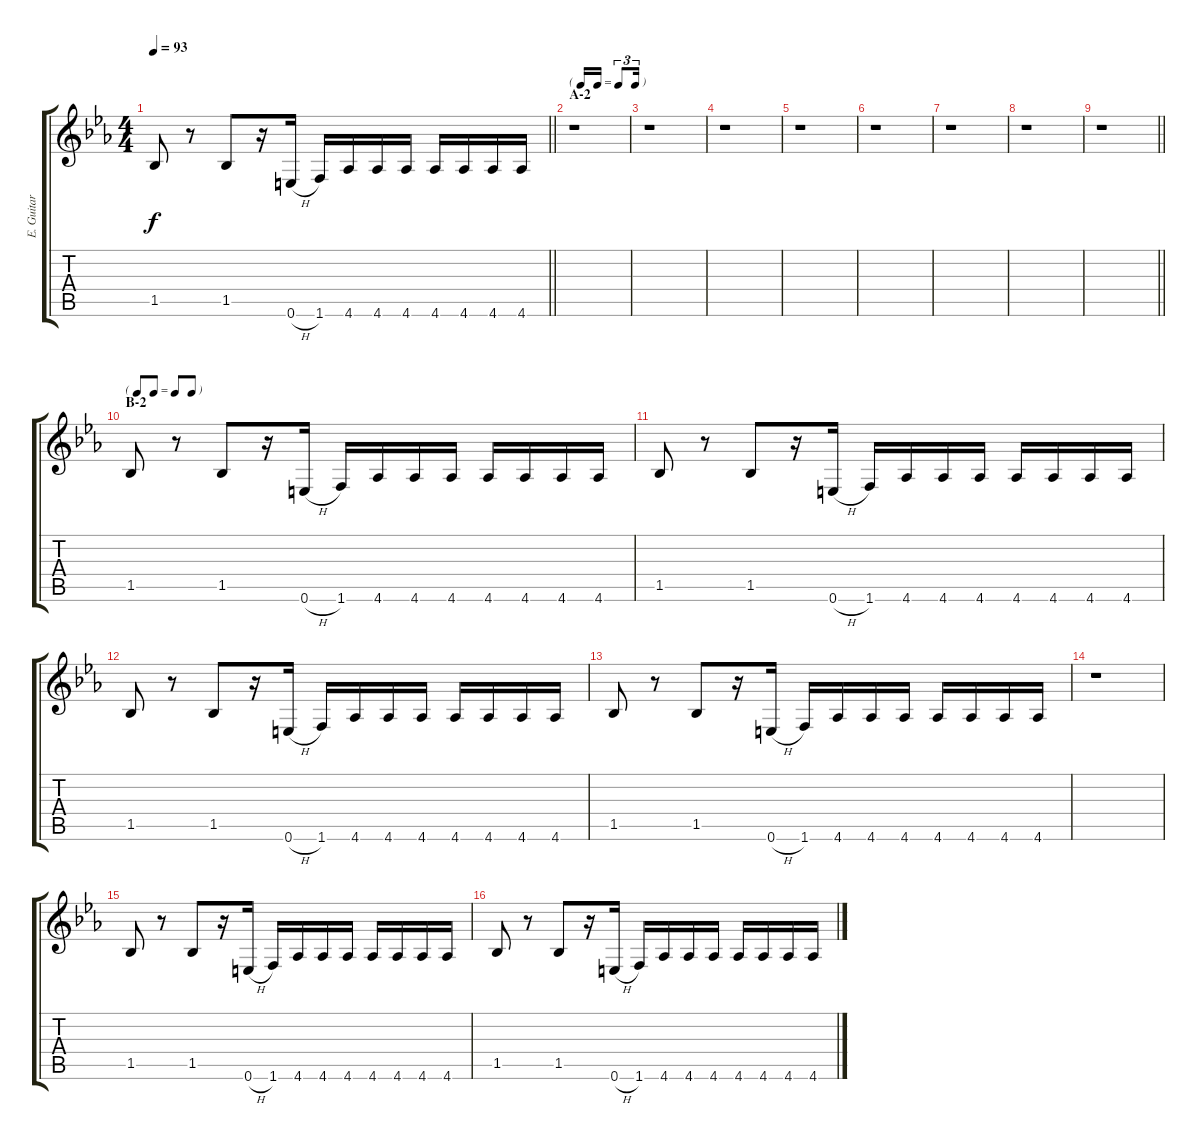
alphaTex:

\track ("E. Guitar III" "E. Guitar ") {instrument overdrivenguitar}
\staff {score tabs}
\tuning (E4 B3 G3 D3 A2 E2) {hide}
\ts (4 4)
\tempo 93
\clef g2
\barLineRight lightlight
\ks eb
1.5.8{dy f} r.8 1.5.8 r.16 0.6{h}.16 1.6.16 4.6.16 4.6.16 4.6.16 4.6.16 4.6.16 4.6.16 4.6.16 |
\tf triplet16th
\section ("" "A-2")
r.1 |
r.1 |
r.1 |
r.1 |
r.1 |
r.1 |
r.1 |
\barLineRight lightlight
r.1 |
\tf none
\section ("" "B-2")
1.5.8 r.8 1.5.8 r.16 0.6{h}.16 1.6.16 4.6.16 4.6.16 4.6.16 4.6.16 4.6.16 4.6.16 4.6.16 |
1.5.8 r.8 1.5.8 r.16 0.6{h}.16 1.6.16 4.6.16 4.6.16 4.6.16 4.6.16 4.6.16 4.6.16 4.6.16 |
1.5.8 r.8 1.5.8 r.16 0.6{h}.16 1.6.16 4.6.16 4.6.16 4.6.16 4.6.16 4.6.16 4.6.16 4.6.16 |
1.5.8 r.8 1.5.8 r.16 0.6{h}.16 1.6.16 4.6.16 4.6.16 4.6.16 4.6.16 4.6.16 4.6.16 4.6.16 |
r.1 |
1.5.8 r.8 1.5.8 r.16 0.6{h}.16 1.6.16 4.6.16 4.6.16 4.6.16 4.6.16 4.6.16 4.6.16 4.6.16 |
1.5.8 r.8 1.5.8 r.16 0.6{h}.16 1.6.16 4.6.16 4.6.16 4.6.16 4.6.16 4.6.16 4.6.16 4.6.16
